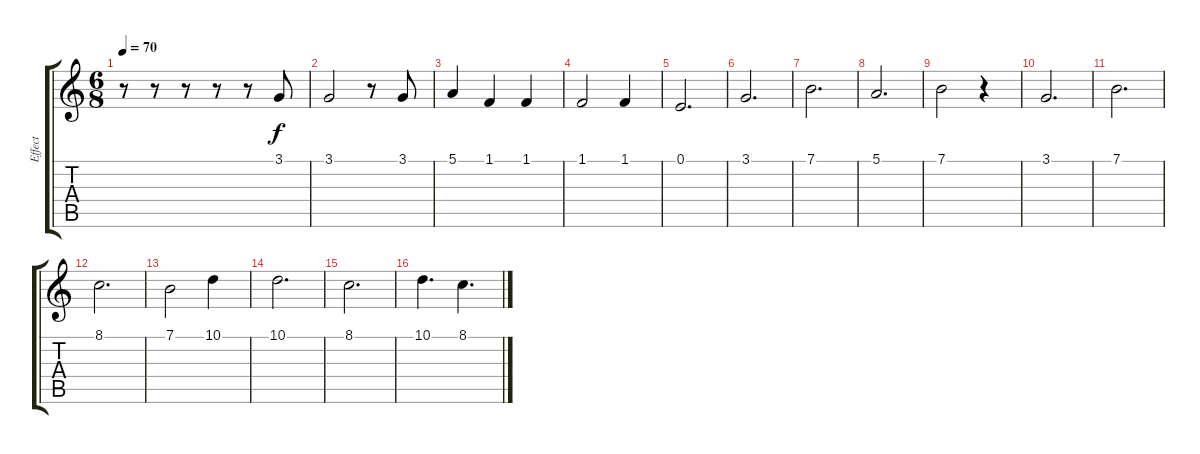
\track ("Effect" "Effect") {instrument synthstrings2}
\staff {score tabs}
\tuning (E4 B3 G3 D3 A2 E2) {hide}
\ts (6 8)
\tempo 70
\clef g2
\ks c
r.8{dy f} r.8 r.8 r.8 r.8{volume 0} 3.1.8{volume 12} |
3.1.2 r.8 3.1.8 |
5.1.4 1.1.4 1.1.4 |
1.1.2 1.1.4 |
0.1.2{d volume 6} |
3.1.2{d volume 10} |
7.1.2{d} |
5.1.2{d} |
7.1.2 r.4 |
3.1.2{d} |
7.1.2{d} |
8.1.2{d} |
7.1.2 10.1.4 |
10.1.2{d} |
8.1.2{d} |
10.1.4{d} 8.1.4{d}
